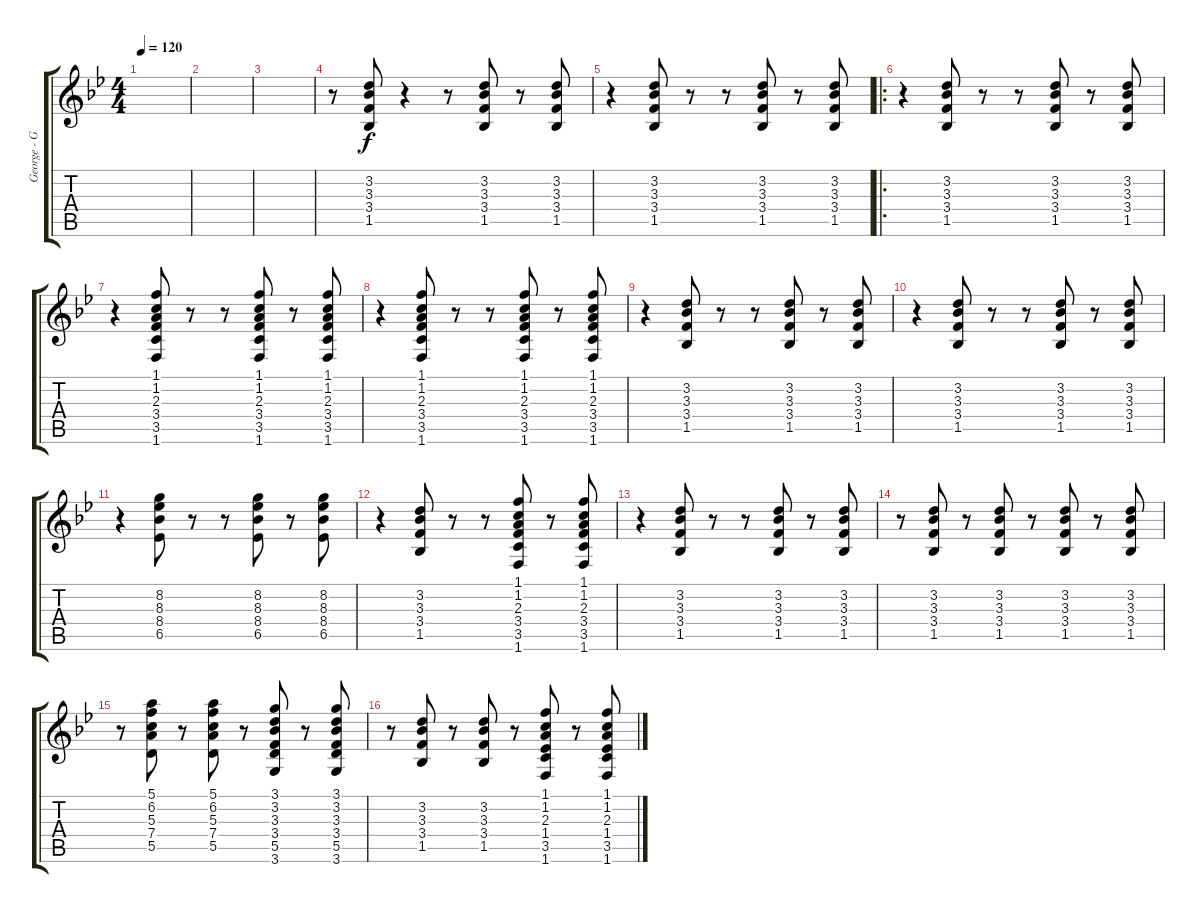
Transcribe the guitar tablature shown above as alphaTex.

\track ("George - Gibson J-200" "George - G") {instrument acousticguitarsteel}
\staff {score tabs}
\tuning (E4 B3 G3 D3 A2 E2) {hide}
\ts (4 4)
\tempo 120
\clef g2
\ks bb
|
|
|
r.8 (3.2 3.3 3.4 1.5).8 r.4 r.8 (3.2 3.3 3.4 1.5).8 r.8 (3.2 3.3 3.4 1.5).8 |
r.4 (3.2 3.3 3.4 1.5).8 r.8 r.8 (3.2 3.3 3.4 1.5).8 r.8 (3.2 3.3 3.4 1.5).8 |
\ro
r.4 (3.2 3.3 3.4 1.5).8 r.8 r.8 (3.2 3.3 3.4 1.5).8 r.8 (3.2 3.3 3.4 1.5).8 |
r.4 (1.1 1.2 2.3 3.4 3.5 1.6).8 r.8 r.8 (1.1 1.2 2.3 3.4 3.5 1.6).8 r.8 (1.1 1.2 2.3 3.4 3.5 1.6).8 |
r.4 (1.1 1.2 2.3 3.4 3.5 1.6).8 r.8 r.8 (1.1 1.2 2.3 3.4 3.5 1.6).8 r.8 (1.1 1.2 2.3 3.4 3.5 1.6).8 |
r.4 (3.2 3.3 3.4 1.5).8 r.8 r.8 (3.2 3.3 3.4 1.5).8 r.8 (3.2 3.3 3.4 1.5).8 |
r.4 (3.2 3.3 3.4 1.5).8 r.8 r.8 (3.2 3.3 3.4 1.5).8 r.8 (3.2 3.3 3.4 1.5).8 |
r.4 (8.2 8.3 8.4 6.5).8 r.8 r.8 (8.2 8.3 8.4 6.5).8 r.8 (8.2 8.3 8.4 6.5).8 |
r.4 (3.2 3.3 3.4 1.5).8 r.8 r.8 (1.1 1.2 2.3 3.4 3.5 1.6).8 r.8 (1.1 1.2 2.3 3.4 3.5 1.6).8 |
r.4 (3.2 3.3 3.4 1.5).8 r.8 r.8 (3.2 3.3 3.4 1.5).8 r.8 (3.2 3.3 3.4 1.5).8 |
r.8 (3.2 3.3 3.4 1.5).8 r.8 (3.2 3.3 3.4 1.5).8 r.8 (3.2 3.3 3.4 1.5).8 r.8 (3.2 3.3 3.4 1.5).8 |
r.8 (5.1 6.2 5.3 7.4 5.5).8 r.8 (5.1 6.2 5.3 7.4 5.5).8 r.8 (3.1 3.2 3.3 3.4 5.5 3.6).8 r.8 (3.1 3.2 3.3 3.4 5.5 3.6).8 |
r.8 (3.2 3.3 3.4 1.5).8 r.8 (3.2 3.3 3.4 1.5).8 r.8 (1.1 1.2 2.3 1.4 3.5 1.6).8 r.8 (1.1 1.2 2.3 1.4 3.5 1.6).8
